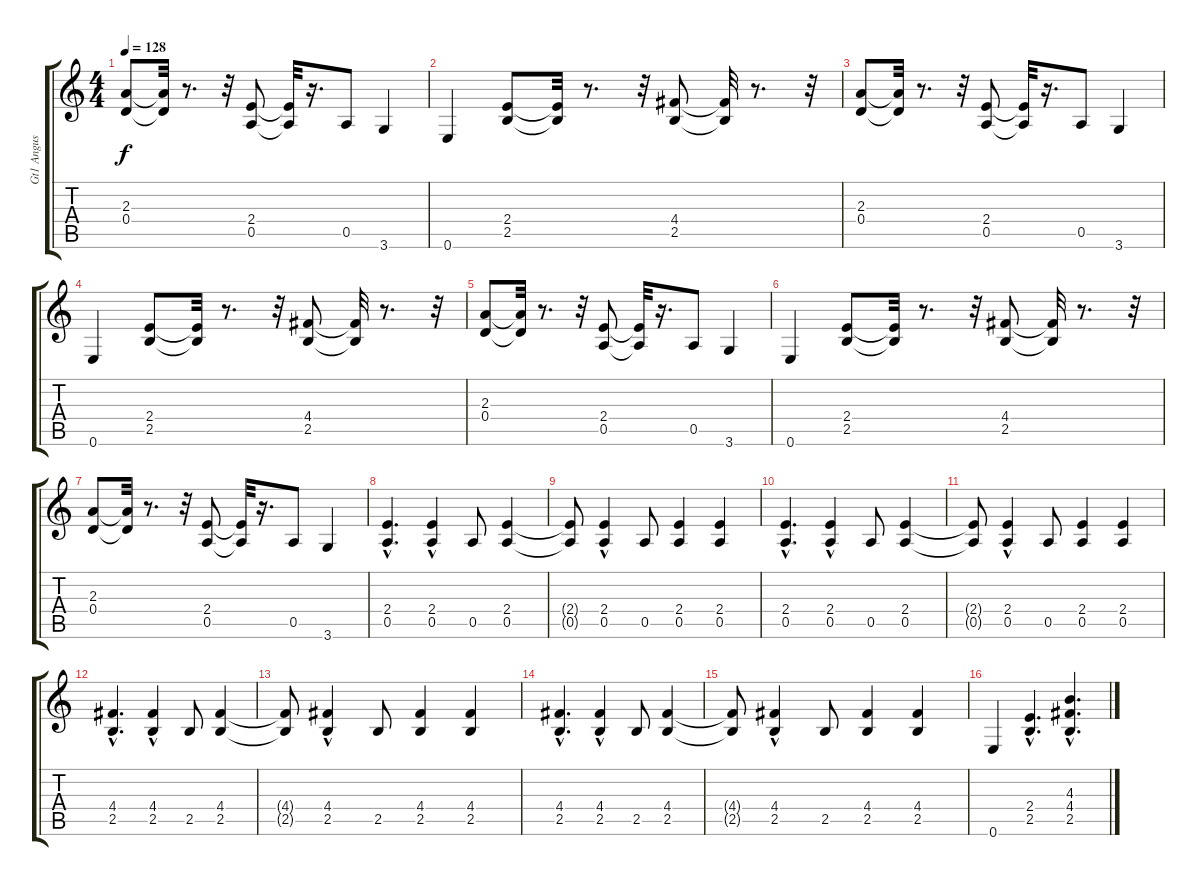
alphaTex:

\track ("Gt1 Angus" "Gt1 Angus") {instrument distortionguitar}
\staff {score tabs}
\tuning (E4 B3 G3 D3 A2 E2) {hide}
\ts (4 4)
\tempo 128
\clef g2
\ks c
(2.3 0.4).8{dy f} (2.3{t} 0.4{t}).32 r.8{d} r.32 (2.4 0.5).8 (2.4{t} 0.5{t}).32 r.16{d} 0.5.8 3.6.4 |
0.6.4 (2.4 2.5).8 (2.4{t} 2.5{t}).32 r.8{d} r.32 (4.4 2.5).8 (4.4{t} 2.5{t}).32 r.8{d} r.32 |
(2.3 0.4).8 (2.3{t} 0.4{t}).32 r.8{d} r.32 (2.4 0.5).8 (2.4{t} 0.5{t}).32 r.16{d} 0.5.8 3.6.4 |
0.6.4 (2.4 2.5).8 (2.4{t} 2.5{t}).32 r.8{d} r.32 (4.4 2.5).8 (4.4{t} 2.5{t}).32 r.8{d} r.32 |
(2.3 0.4).8 (2.3{t} 0.4{t}).32 r.8{d} r.32 (2.4 0.5).8 (2.4{t} 0.5{t}).32 r.16{d} 0.5.8 3.6.4 |
0.6.4 (2.4 2.5).8 (2.4{t} 2.5{t}).32 r.8{d} r.32 (4.4 2.5).8 (4.4{t} 2.5{t}).32 r.8{d} r.32 |
(2.3 0.4).8 (2.3{t} 0.4{t}).32 r.8{d} r.32 (2.4 0.5).8 (2.4{t} 0.5{t}).32 r.16{d} 0.5.8 3.6.4 |
(2.4{hac} 0.5{hac}).4{d} (2.4{hac} 0.5).4 0.5.8 (2.4 0.5).4 |
(2.4{t} 0.5{t}).8 (2.4{hac} 0.5).4 0.5.8 (2.4 0.5).4 (2.4 0.5).4 |
(2.4{hac} 0.5{hac}).4{d} (2.4{hac} 0.5).4 0.5.8 (2.4 0.5).4 |
(2.4{t} 0.5{t}).8 (2.4{hac} 0.5).4 0.5.8 (2.4 0.5).4 (2.4 0.5).4 |
(4.4{hac} 2.5{hac}).4{d} (4.4{hac} 2.5).4 2.5.8 (4.4 2.5).4 |
(4.4{t} 2.5{t}).8 (4.4{hac} 2.5).4 2.5.8 (4.4 2.5).4 (4.4 2.5).4 |
(4.4{hac} 2.5{hac}).4{d} (4.4{hac} 2.5).4 2.5.8 (4.4 2.5).4 |
(4.4{t} 2.5{t}).8 (4.4{hac} 2.5).4 2.5.8 (4.4 2.5).4 (4.4 2.5).4 |
0.6.4 (2.4{hac} 2.5{hac}).4{d} (4.3{hac} 4.4{hac} 2.5{hac}).4{d}
